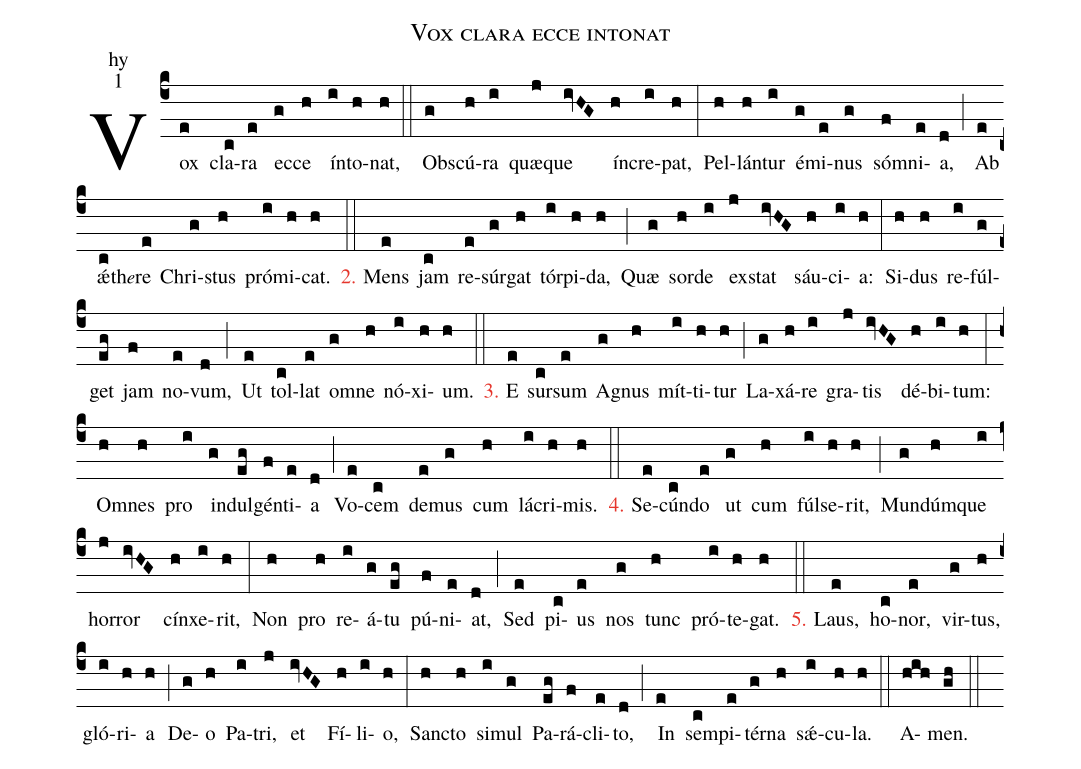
name: Vox clara ecce intonat;
office-part: hy;
mode:1;
%%
(c4) Vox(e) cla(c)ra(e) ec(g)ce(h) ín(i)to(h)nat,(h) (::)
Ob(g)scú(h)ra(i) quæ(j)que(ivHG) ín(h)cre(i)pat,(h) (:)
Pel(h)lán(h)tur(i) é(g)mi(e)nus(g) sóm(f)ni(e)a,(d) (;)
Ab(e) ǽ(c)th<e>e</e>re(e) Chri(g)stus(h) pró(i)mi(h)cat.(h) (::)

<c>2.</c> Mens(e) jam(c) re(e)súr(g)gat(h) tór(i)pi(h)da,(h) (;)
Quæ(g) sor(h)de(i) ex(j)stat(ivHG) sáu(h)ci(i)a:(h) (:)
Si(h)dus(h) re(i)fúl(g)get(eg) jam(f) no(e)vum,(d) (;)
Ut(e) tol(c)lat(e) om(g)ne(h) nó(i)xi(h)um.(h) (::)

<c>3.</c> E(e) sur(c)sum(e) A(g)gnus(h) mít(i)ti(h)tur(h) (;)
La(g)xá(h)re(i) gra(j)tis(ivHG) dé(h)bi(i)tum:(h) (:)
Om(h)nes(h) pro(i) in(g)dul(eg)gén(f)ti(e)a(d) (;)
Vo(e)cem(c) de(e)mus(g) cum(h) lá(i)cri(h)mis.(h) (::)

<c>4.</c> Se(e)cún(c)do(e) ut(g) cum(h) fúl(i)se(h)rit,(h) (;)
Mun(g)dúm(h)que(i) hor(j)ror(ivHG) cín(h)xe(i)rit,(h) (:)
Non(h) pro(h) re(i)á(g)tu(eg) pú(f)ni(e)at,(d) (;)
Sed(e) pi(c)us(e) nos(g) tunc(h) pró(i)te(h)gat.(h) (::)

<c>5.</c> Laus,(e) ho(c)nor,(e) vir(g)tus,(h) gló(i)ri(h)a(h) (;)
De(g)o(h) Pa(i)tri,(j) et(ivHG) Fí(h)li(i)o,(h) (:)
San(h)cto(h) si(i)mul(g) Pa(eg)rá(f)cli(e)to,(d) (;)
In(e) sem(c)pi(e)tér(g)na(h) sǽ(i)cu(h)la.(h) (::)

A(hih)men.(gh) (::)
